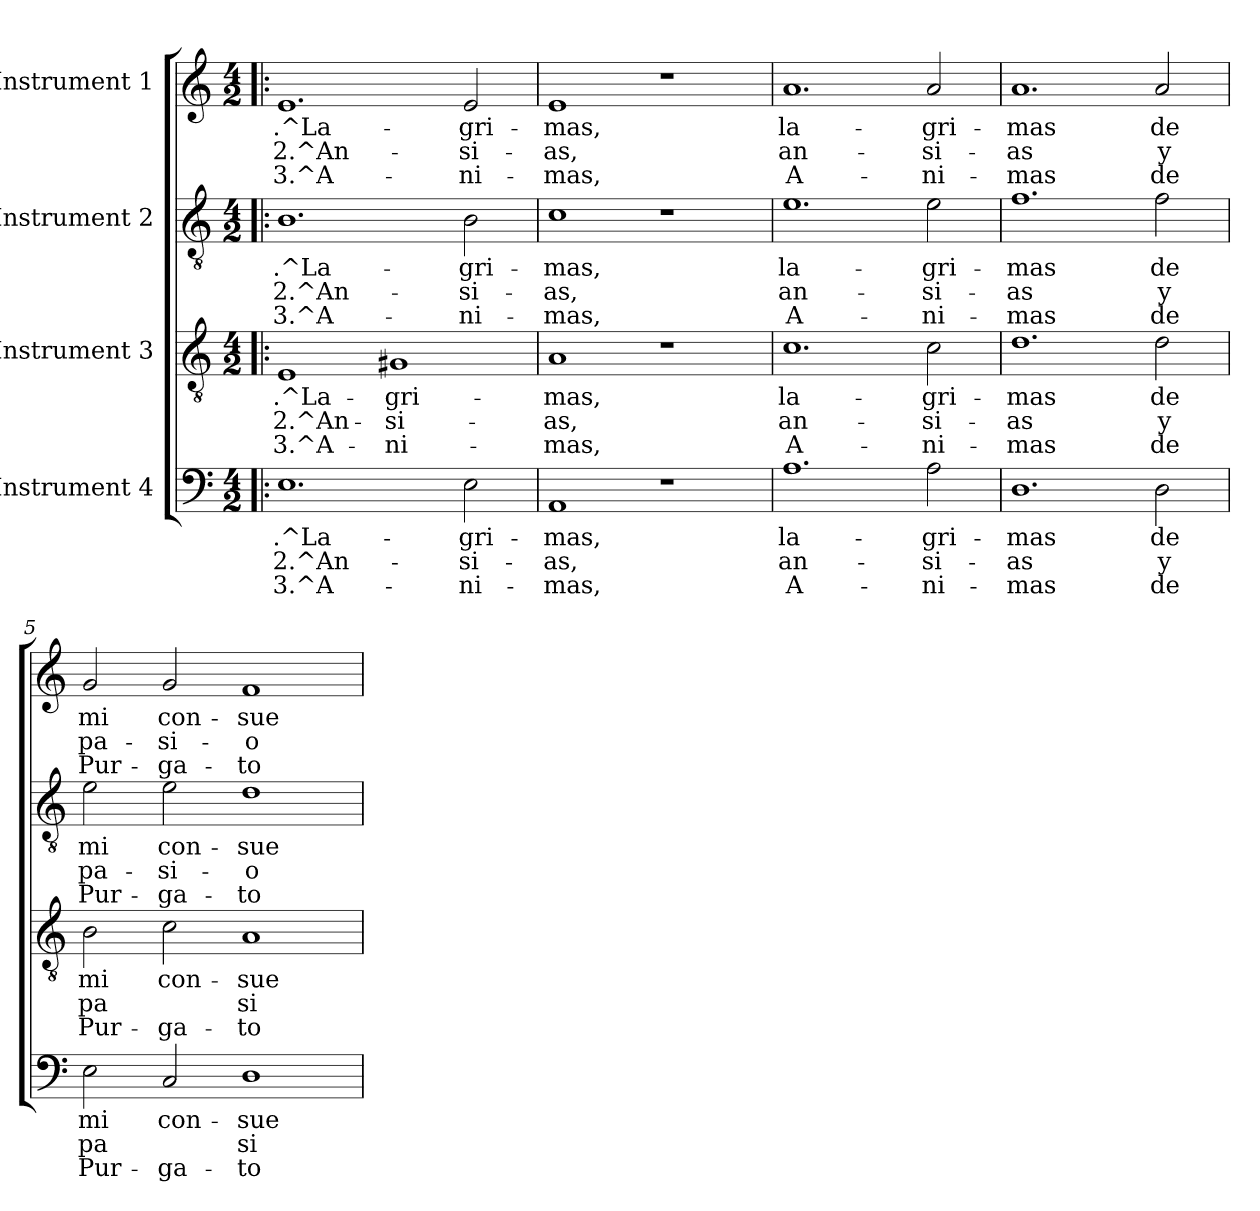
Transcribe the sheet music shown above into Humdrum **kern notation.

**kern	**text	**text	**text	**kern	**text	**text	**text	**kern	**text	**text	**text	**kern	**text	**text	**text
*part4	*part4	*part4	*part4	*part3	*part3	*part3	*part3	*part2	*part2	*part2	*part2	*part1	*part1	*part1	*part1
*staff4	*staff4	*staff4	*staff4	*staff3	*staff3	*staff3	*staff3	*staff2	*staff2	*staff2	*staff2	*staff1	*staff1	*staff1	*staff1
*I"Instrument 4	*	*	*	*I"Instrument 3	*	*	*	*I"Instrument 2	*	*	*	*I"Instrument 1	*	*	*
!!LO:PB:g=z
*stria5	*	*	*	*stria5	*	*	*	*stria5	*	*	*	*stria5	*	*	*
*clefF4	*	*	*	*clefGv2	*	*	*	*clefGv2	*	*	*	*clefG2	*	*	*
*k[]	*	*	*	*k[]	*	*	*	*k[]	*	*	*	*k[]	*	*	*
*C:	*	*	*	*C:	*	*	*	*C:	*	*	*	*C:	*	*	*
*M4/2	*	*	*	*M4/2	*	*	*	*M4/2	*	*	*	*M4/2	*	*	*
=1!|:	=1!|:	=1!|:	=1!|:	=1!|:	=1!|:	=1!|:	=1!|:	=1!|:	=1!|:	=1!|:	=1!|:	=1!|:	=1!|:	=1!|:	=1!|:
!	!LO:LY:b:rj	!LO:LY:b:rj	!LO:LY:b:rj	!	!LO:LY:b:rj	!LO:LY:b:rj	!LO:LY:b:rj	!	!LO:LY:b:rj	!LO:LY:b:rj	!LO:LY:b:rj	!	!LO:LY:b:rj	!LO:LY:b:rj	!LO:LY:b:rj
1.E	.^La-	-2.^An-	-3.^A-	1E<	.^La-	-2.^An-	-3.^A-	1.B<	.^La-	-2.^An-	-3.^A-	1.e<	.^La-	-2.^An-	-3.^A-
!	!	!	!	!	!LO:LY:b:rj	!LO:LY:b:rj	!LO:LY:b:rj	!	!	!	!	!	!	!	!
.	.	.	.	1G#X	-gri-	-si-	-ni-	.	.	.	.	.	.	.	.
!	!LO:LY:b:rj	!LO:LY:b:rj	!LO:LY:b:rj	!	!	!	!	!	!LO:LY:b:rj	!LO:LY:b:rj	!LO:LY:b:rj	!	!LO:LY:b:rj	!LO:LY:b:rj	!LO:LY:b:rj
2E\	-gri-	-si-	-ni-	.	.	.	.	2B\	-gri-	-si-	-ni-	2e/	-gri-	-si-	-ni-
=2	=2	=2	=2	=2	=2	=2	=2	=2	=2	=2	=2	=2	=2	=2	=2
!	!LO:LY:b:rj	!LO:LY:b:rj	!LO:LY:b:rj	!	!LO:LY:b:rj	!LO:LY:b:rj	!LO:LY:b:rj	!	!LO:LY:b:rj	!LO:LY:b:rj	!LO:LY:b:rj	!	!LO:LY:b:rj	!LO:LY:b:rj	!LO:LY:b:rj
1AA	-mas,	as,	mas,	1A	-mas,	as,	mas,	1c	-mas,	as,	mas,	1e	-mas,	as,	mas,
1r	.	.	.	1r	.	.	.	1r	.	.	.	1r	.	.	.
=3	=3	=3	=3	=3	=3	=3	=3	=3	=3	=3	=3	=3	=3	=3	=3
!	!LO:LY:b:rj	!LO:LY:b:rj	!LO:LY:b:rj	!	!LO:LY:b:rj	!LO:LY:b:rj	!LO:LY:b:rj	!	!LO:LY:b:rj	!LO:LY:b:rj	!LO:LY:b:rj	!	!LO:LY:b:rj	!LO:LY:b:rj	!LO:LY:b:rj
1.A	la-	-an-	-A-	1.c	la-	-an-	-A-	1.e	la-	-an-	-A-	1.a	la-	-an-	-A-
!	!LO:LY:b:rj	!LO:LY:b:rj	!LO:LY:b:rj	!	!LO:LY:b:rj	!LO:LY:b:rj	!LO:LY:b:rj	!	!LO:LY:b:rj	!LO:LY:b:rj	!LO:LY:b:rj	!	!LO:LY:b:rj	!LO:LY:b:rj	!LO:LY:b:rj
2A\	-gri-	-si-	-ni-	2c\	-gri-	-si-	-ni-	2e\	-gri-	-si-	-ni-	2a/	-gri-	-si-	-ni-
=4	=4	=4	=4	=4	=4	=4	=4	=4	=4	=4	=4	=4	=4	=4	=4
!	!LO:LY:b:rj	!LO:LY:b:rj	!LO:LY:b:rj	!	!LO:LY:b:rj	!LO:LY:b:rj	!LO:LY:b:rj	!	!LO:LY:b:rj	!LO:LY:b:rj	!LO:LY:b:rj	!	!LO:LY:b:rj	!LO:LY:b:rj	!LO:LY:b:rj
1.D	-mas	as	mas	1.d	-mas	as	mas	1.f	-mas	as	mas	1.a	-mas	as	mas
!	!LO:LY:b:rj	!LO:LY:b:rj	!LO:LY:b:rj	!	!LO:LY:b:rj	!LO:LY:b:rj	!LO:LY:b:rj	!	!LO:LY:b:rj	!LO:LY:b:rj	!LO:LY:b:rj	!	!LO:LY:b:rj	!LO:LY:b:rj	!LO:LY:b:rj
2D\	de	y	de	2d\	de	y	de	2f\	de	y	de	2a/	de	y	de
=5	=5	=5	=5	=5	=5	=5	=5	=5	=5	=5	=5	=5	=5	=5	=5
!	!LO:LY:b:rj	!LO:LY:b:rj	!LO:LY:b:rj	!	!LO:LY:b:rj	!LO:LY:b:rj	!LO:LY:b:rj	!	!LO:LY:b:rj	!LO:LY:b:rj	!LO:LY:b:rj	!	!LO:LY:b:rj	!LO:LY:b:rj	!LO:LY:b:rj
2E\	mi	pa-	-Pur-	2B\	mi	pa-	-Pur-	2e\	mi	pa-	-Pur-	2g/	mi	pa-	-Pur-
!	!LO:LY:b:rj	!LO:LY:b:rj	!LO:LY:b:rj	!	!LO:LY:b:rj	!LO:LY:b:rj	!LO:LY:b:rj	!	!LO:LY:b:rj	!LO:LY:b:rj	!LO:LY:b:rj	!	!LO:LY:b:rj	!LO:LY:b:rj	!LO:LY:b:rj
2C/	-con-	--	-ga-	2c\	-con-	--	-ga-	2e\	-con-	-si-	-ga-	2g/	-con-	-si-	-ga-
!	!LO:LY:b:rj	!LO:LY:b:rj	!LO:LY:b:rj	!	!LO:LY:b:rj	!LO:LY:b:rj	!LO:LY:b:rj	!	!LO:LY:b:rj	!LO:LY:b:rj	!LO:LY:b:rj	!	!LO:LY:b:rj	!LO:LY:b:rj	!LO:LY:b:rj
1D	-sue-	-si-	-to-	1A	-sue-	-si-	-to-	1d	-sue-	-o-	-to-	1f	-sue-	-o-	-to-
=	=	=	=	=	=	=	=	=	=	=	=	=	=	=	=
*-	*-	*-	*-	*-	*-	*-	*-	*-	*-	*-	*-	*-	*-	*-	*-
